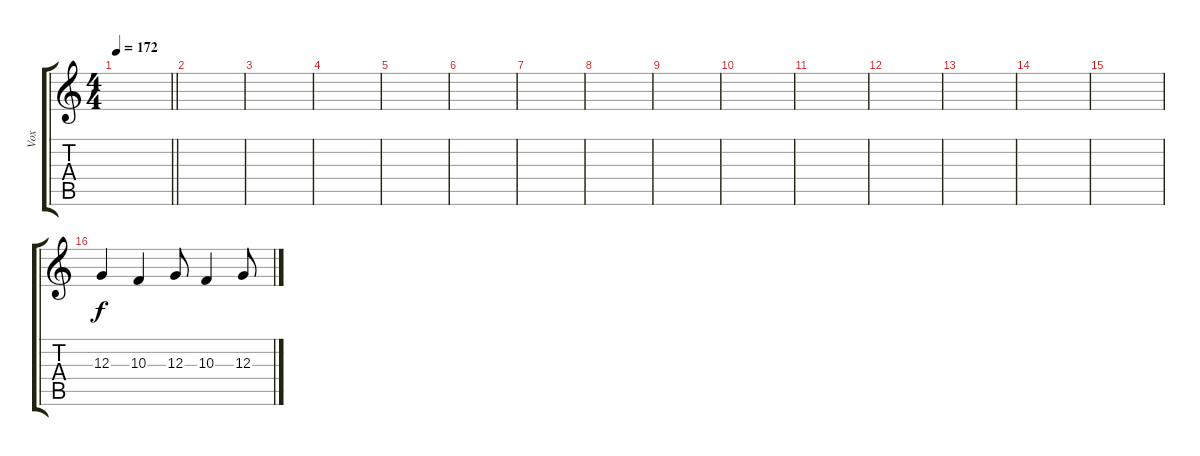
\track ("Vox" "Vox") {instrument viola}
\staff {score tabs}
\tuning (E4 B3 G3 D3 A2 E2) {hide}
\ts (4 4)
\tempo 172
\clef g2
\barLineRight lightlight
\ks c
|
\section ("" " ")
|
|
|
|
|
|
|
|
|
|
|
|
|
|
12.3.4 10.3.4 12.3.8 10.3.4 12.3.8
